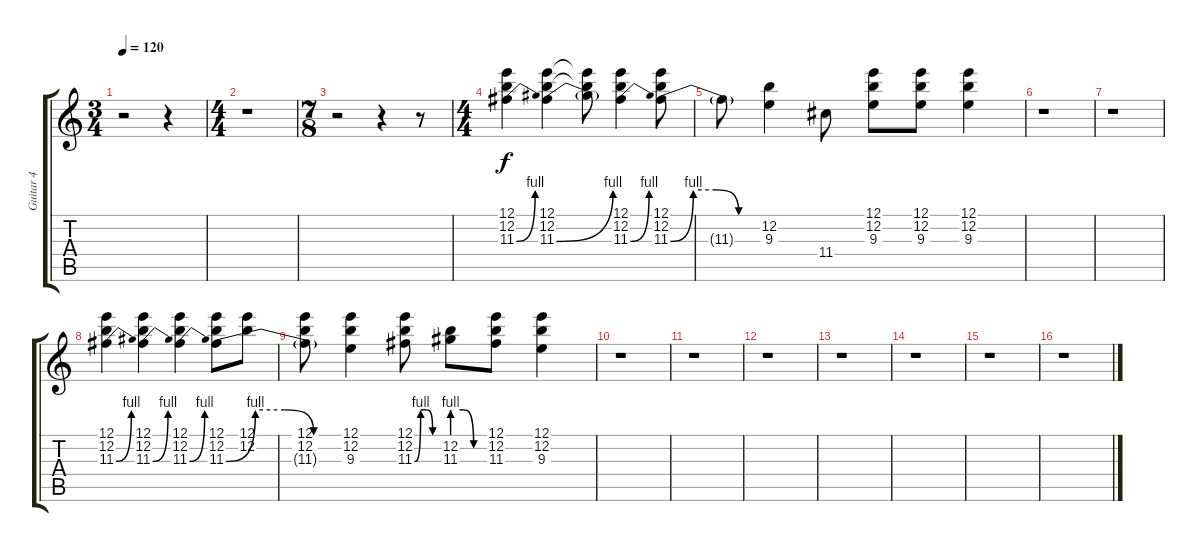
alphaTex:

\track ("Guitar 4" "Guitar 4") {instrument distortionguitar}
\staff {score tabs}
\tuning (E4 B3 G3 D3 A2 E2) {hide}
\ts (3 4)
\tempo 120
\clef g2
\ks c
r.2{dy f} r.4 |
\ts (4 4)
r.1 |
\ts (7 8)
r.2 r.4 r.8 |
\ts (4 4)
(12.1 12.2 11.3{be (bend 0 0 60 4)}).4 (12.1 12.2 11.3{be (bend 0 0 60 4)}).4 (12.1{t} 12.2{t} 11.3{t}).8 (12.1 12.2 11.3{be (bend 0 0 60 4)}).4 (12.1 12.2 11.3{be (custom 0 0 15 4 30 4 45 0 60 0)}).8 |
11.3{t}.8 (12.2 9.3).4 11.4.8 (12.1 12.2 9.3).8 (12.1 12.2 9.3).8 (12.1 12.2 9.3).4 |
r.1 |
r.1 |
(12.1 12.2 11.3{be (bend 0 0 60 4)}).4 (12.1 12.2 11.3{be (bend 0 0 60 4)}).4 (12.1 12.2 11.3{be (bend 0 0 60 4)}).4 (12.1 12.2 11.3{be (custom 0 0 15 4 30 4 45 0 60 0)}).8 (12.1 12.2).8 |
(12.1 12.2 11.3{t}).8 (12.1 12.2 9.3).4 (12.1 12.2 11.3{be (custom 0 0 15 4 30 4 45 0 60 0)}).8 (12.2 11.3{be (custom 0 4 20 4 40 0 60 0)}).8 (12.1 12.2 11.3).8 (12.1 12.2 9.3).4 |
r.1 |
r.1 |
r.1 |
r.1 |
r.1 |
r.1 |
r.1
